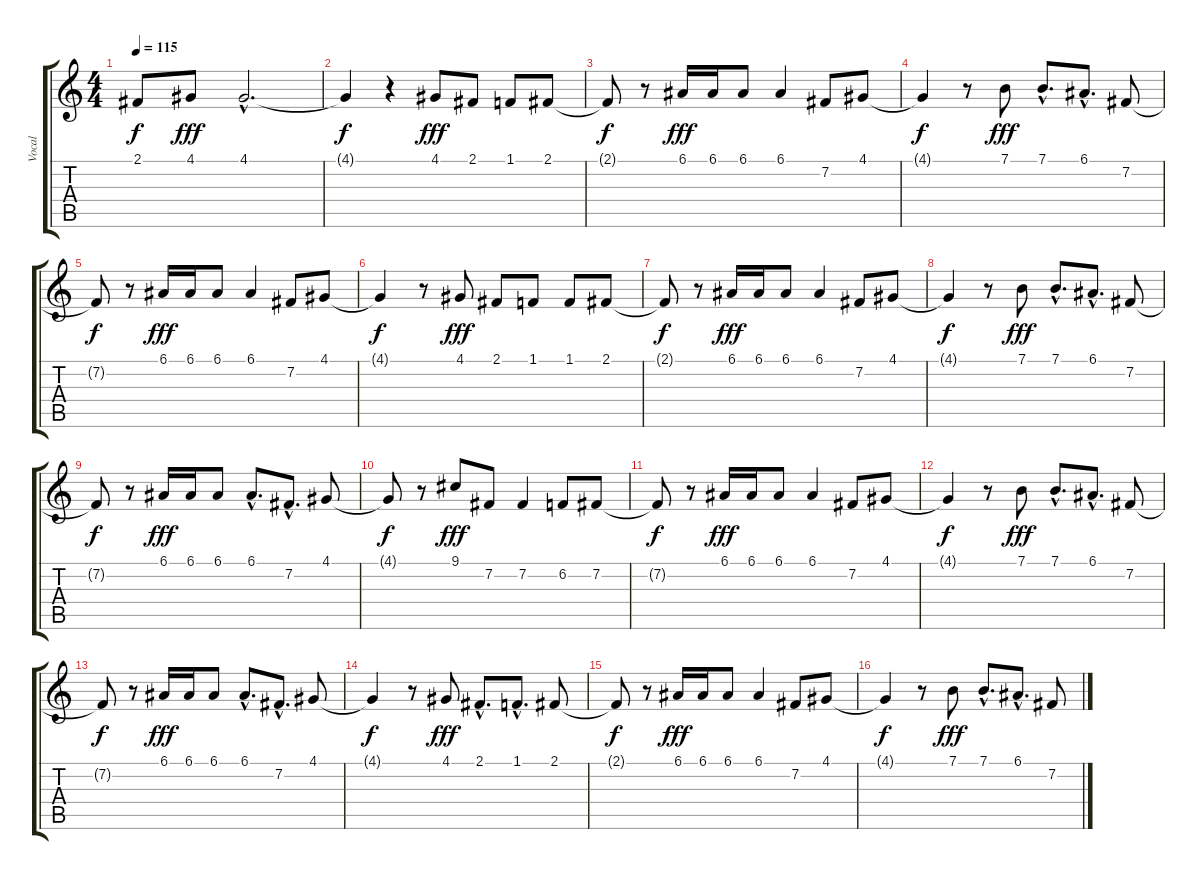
\track ("Vocal" "Vocal") {instrument flute}
\staff {score tabs}
\tuning (E4 B3 G3 D3 A2 E2) {hide}
\ts (4 4)
\tempo 115
\clef g2
\ks c
2.1{t}.8{dy f} 4.1.8{dy fff} 4.1{hac}.2{d} |
4.1{t}.4{dy f} r.4 4.1.8{dy fff} 2.1.8 1.1.8 2.1.8 |
2.1{t}.8{dy f} r.8 6.1.16{dy fff} 6.1.16 6.1.8 6.1.4 7.2.8 4.1.8 |
4.1{t}.4{dy f} r.8 7.1.8{dy fff} 7.1{hac}.8{d} 6.1{hac}.8{d} 7.2.8 |
7.2{t}.8{dy f} r.8 6.1.16{dy fff} 6.1.16 6.1.8 6.1.4 7.2.8 4.1.8 |
4.1{t}.4{dy f} r.8 4.1.8{dy fff} 2.1.8 1.1.8 1.1.8 2.1.8 |
2.1{t}.8{dy f} r.8 6.1.16{dy fff} 6.1.16 6.1.8 6.1.4 7.2.8 4.1.8 |
4.1{t}.4{dy f} r.8 7.1.8{dy fff} 7.1{hac}.8{d} 6.1{hac}.8{d} 7.2.8 |
7.2{t}.8{dy f} r.8 6.1.16{dy fff} 6.1.16 6.1.8 6.1{hac}.8{d} 7.2{hac}.8{d} 4.1.8 |
4.1{t}.8{dy f} r.8 9.1.8{dy fff} 7.2.8 7.2.4 6.2.8 7.2.8 |
7.2{t}.8{dy f} r.8 6.1.16{dy fff} 6.1.16 6.1.8 6.1.4 7.2.8 4.1.8 |
4.1{t}.4{dy f} r.8 7.1.8{dy fff} 7.1{hac}.8{d} 6.1{hac}.8{d} 7.2.8 |
7.2{t}.8{dy f} r.8 6.1.16{dy fff} 6.1.16 6.1.8 6.1{hac}.8{d} 7.2{hac}.8{d} 4.1.8 |
4.1{t}.4{dy f} r.8 4.1.8{dy fff} 2.1{hac}.8{d} 1.1{hac}.8{d} 2.1.8 |
2.1{t}.8{dy f} r.8 6.1.16{dy fff} 6.1.16 6.1.8 6.1.4 7.2.8 4.1.8 |
4.1{t}.4{dy f} r.8 7.1.8{dy fff} 7.1{hac}.8{d} 6.1{hac}.8{d} 7.2.8
